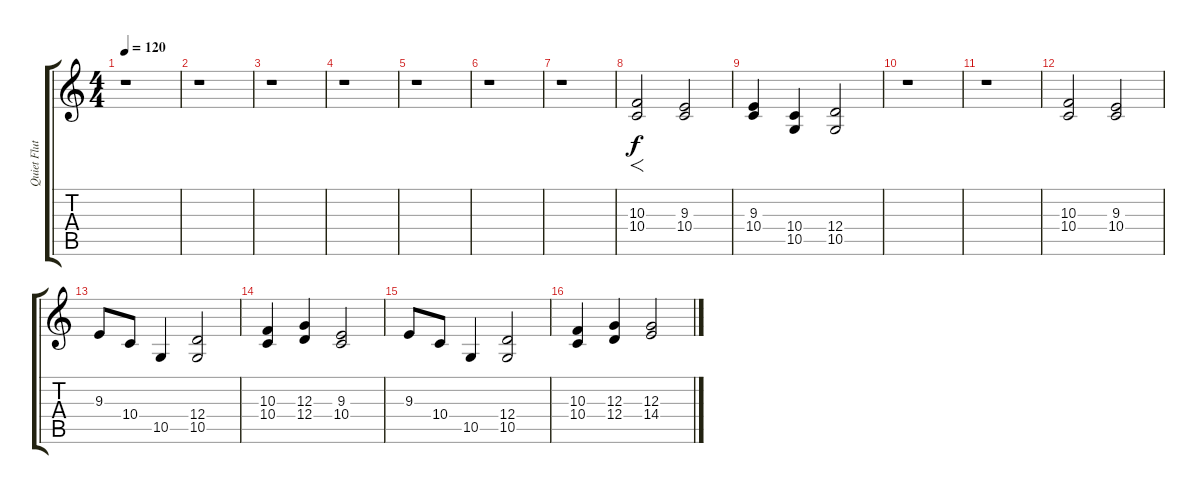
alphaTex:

\track ("Quiet Flute" "Quiet Flut") {instrument flute}
\staff {score tabs}
\tuning (E4 B3 G3 D3 A2 E2) {hide}
\ts (4 4)
\tempo 120
\clef g2
\ks c
r.1{dy f} |
r.1 |
r.1 |
r.1 |
r.1 |
r.1 |
r.1 |
(10.3 10.4).2{f} (9.3 10.4).2 |
(9.3 10.4).4 (10.4 10.5).4 (12.4 10.5).2 |
r.1 |
r.1 |
(10.3 10.4).2 (9.3 10.4).2 |
9.3.8 10.4.8 10.5.4 (12.4 10.5).2 |
(10.3 10.4).4 (12.3 12.4).4 (9.3 10.4).2 |
9.3.8 10.4.8 10.5.4 (12.4 10.5).2 |
(10.3 10.4).4 (12.3 12.4).4 (12.3 14.4).2
